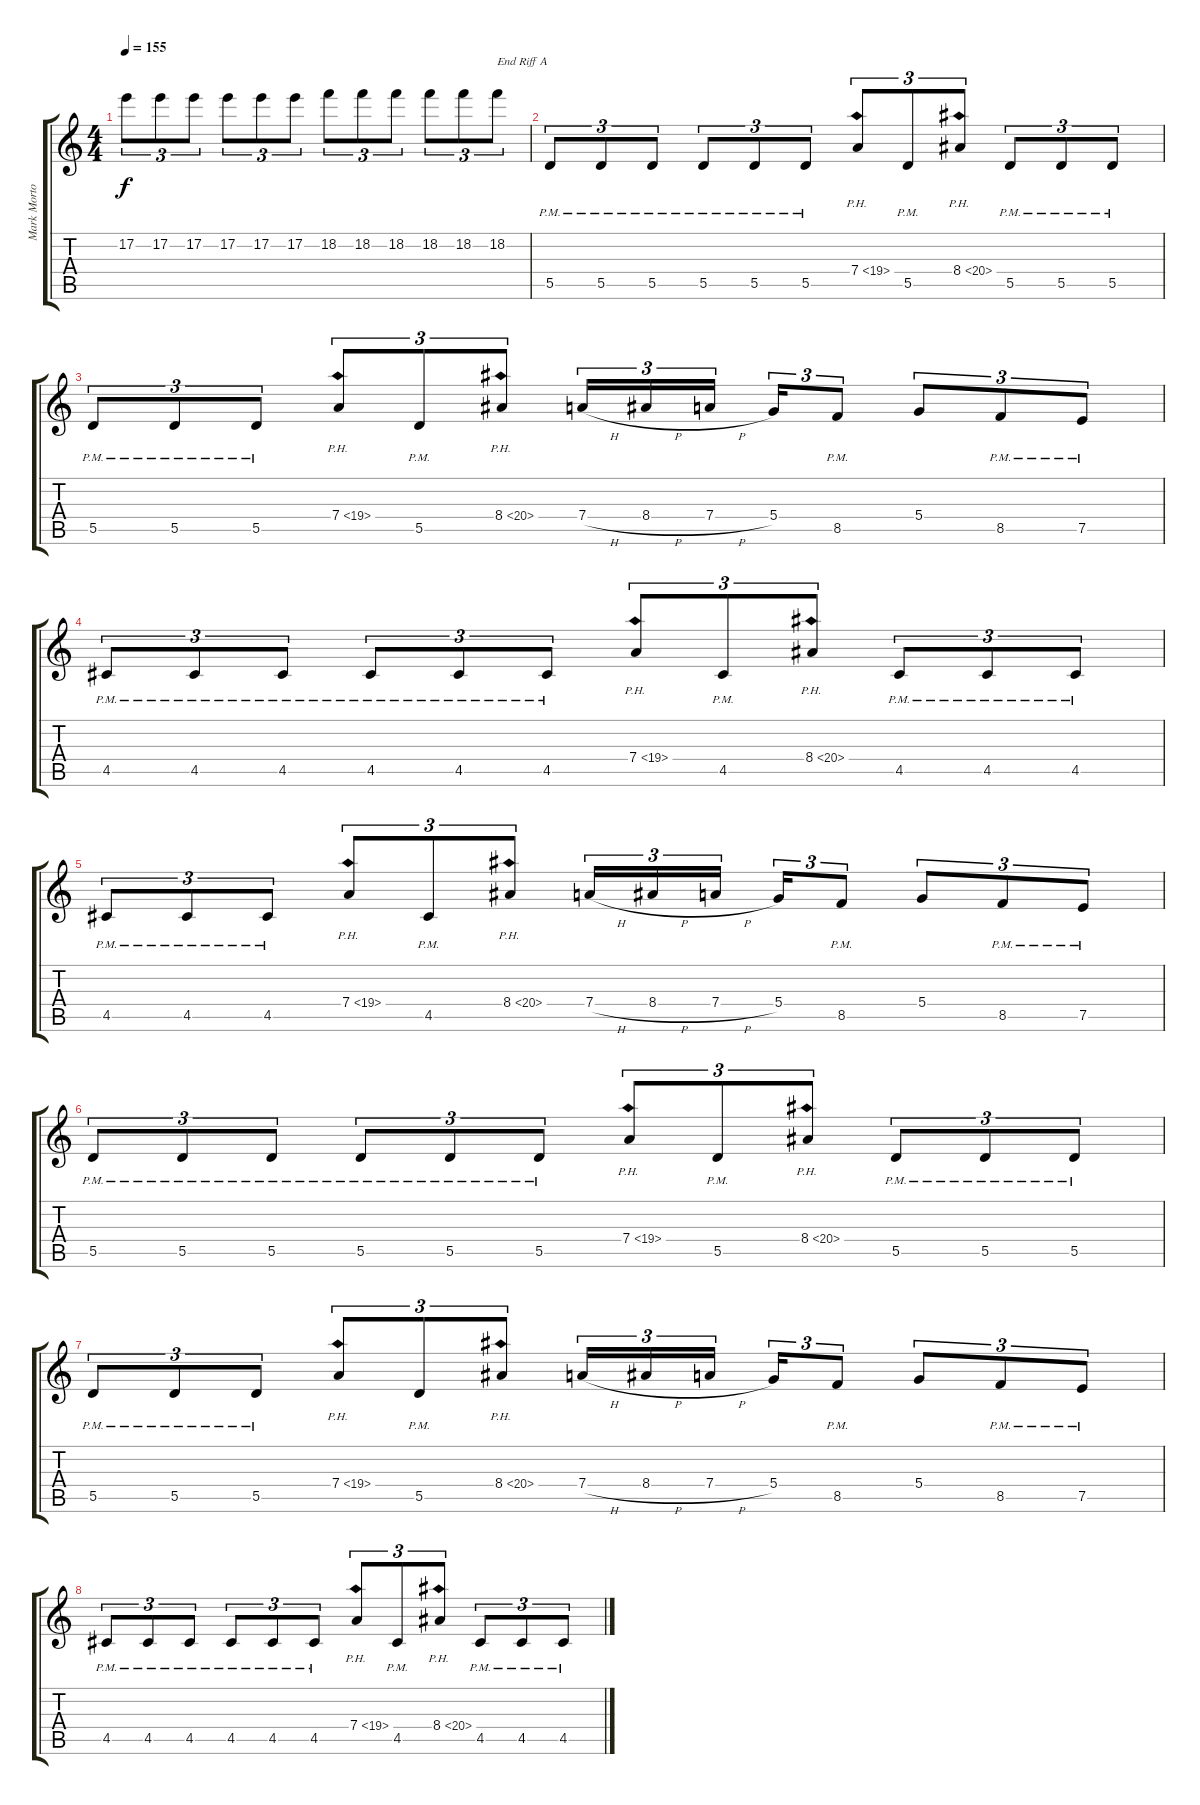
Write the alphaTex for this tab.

\track ("Mark Morton" "Mark Morto") {instrument distortionguitar}
\staff {score tabs}
\tuning (E4 B3 G3 D3 A2 D2) {hide}
\ts (4 4)
\tempo 155
\clef g2
\ks c
17.2.8{tu (3 2) dy f} 17.2.8{tu (3 2)} 17.2.8{tu (3 2)} 17.2.8{tu (3 2)} 17.2.8{tu (3 2)} 17.2.8{tu (3 2)} 18.2.8{tu (3 2)} 18.2.8{tu (3 2)} 18.2.8{tu (3 2)} 18.2.8{tu (3 2)} 18.2.8{tu (3 2)} 18.2.8{tu (3 2) txt "End Riff A"} |
5.5{pm}.8{tu (3 2)} 5.5{pm}.8{tu (3 2)} 5.5{pm}.8{tu (3 2)} 5.5{pm}.8{tu (3 2)} 5.5{pm}.8{tu (3 2)} 5.5{pm}.8{tu (3 2)} 7.4{ph 12}.8{tu (3 2)} 5.5{pm}.8{tu (3 2)} 8.4{ph 12}.8{tu (3 2)} 5.5{pm}.8{tu (3 2)} 5.5{pm}.8{tu (3 2)} 5.5{pm}.8{tu (3 2)} |
5.5{pm}.8{tu (3 2)} 5.5{pm}.8{tu (3 2)} 5.5{pm}.8{tu (3 2)} 7.4{ph 12}.8{tu (3 2)} 5.5{pm}.8{tu (3 2)} 8.4{ph 12}.8{tu (3 2)} 7.4{h}.16{tu (3 2)} 8.4{h}.16{tu (3 2)} 7.4{h}.16{tu (3 2) beam splitsecondary} 5.4.16{tu (3 2)} 8.5{pm}.8{tu (3 2)} 5.4.8{tu (3 2)} 8.5{pm}.8{tu (3 2)} 7.5{pm}.8{tu (3 2)} |
4.5{pm}.8{tu (3 2)} 4.5{pm}.8{tu (3 2)} 4.5{pm}.8{tu (3 2)} 4.5{pm}.8{tu (3 2)} 4.5{pm}.8{tu (3 2)} 4.5{pm}.8{tu (3 2)} 7.4{ph 12}.8{tu (3 2)} 4.5{pm}.8{tu (3 2)} 8.4{ph 12}.8{tu (3 2)} 4.5{pm}.8{tu (3 2)} 4.5{pm}.8{tu (3 2)} 4.5{pm}.8{tu (3 2)} |
4.5{pm}.8{tu (3 2)} 4.5{pm}.8{tu (3 2)} 4.5{pm}.8{tu (3 2)} 7.4{ph 12}.8{tu (3 2)} 4.5{pm}.8{tu (3 2)} 8.4{ph 12}.8{tu (3 2)} 7.4{h}.16{tu (3 2)} 8.4{h}.16{tu (3 2)} 7.4{h}.16{tu (3 2) beam splitsecondary} 5.4.16{tu (3 2)} 8.5{pm}.8{tu (3 2)} 5.4.8{tu (3 2)} 8.5{pm}.8{tu (3 2)} 7.5{pm}.8{tu (3 2)} |
5.5{pm}.8{tu (3 2)} 5.5{pm}.8{tu (3 2)} 5.5{pm}.8{tu (3 2)} 5.5{pm}.8{tu (3 2)} 5.5{pm}.8{tu (3 2)} 5.5{pm}.8{tu (3 2)} 7.4{ph 12}.8{tu (3 2)} 5.5{pm}.8{tu (3 2)} 8.4{ph 12}.8{tu (3 2)} 5.5{pm}.8{tu (3 2)} 5.5{pm}.8{tu (3 2)} 5.5{pm}.8{tu (3 2)} |
5.5{pm}.8{tu (3 2)} 5.5{pm}.8{tu (3 2)} 5.5{pm}.8{tu (3 2)} 7.4{ph 12}.8{tu (3 2)} 5.5{pm}.8{tu (3 2)} 8.4{ph 12}.8{tu (3 2)} 7.4{h}.16{tu (3 2)} 8.4{h}.16{tu (3 2)} 7.4{h}.16{tu (3 2) beam splitsecondary} 5.4.16{tu (3 2)} 8.5{pm}.8{tu (3 2)} 5.4.8{tu (3 2)} 8.5{pm}.8{tu (3 2)} 7.5{pm}.8{tu (3 2)} |
4.5{pm}.8{tu (3 2)} 4.5{pm}.8{tu (3 2)} 4.5{pm}.8{tu (3 2)} 4.5{pm}.8{tu (3 2)} 4.5{pm}.8{tu (3 2)} 4.5{pm}.8{tu (3 2)} 7.4{ph 12}.8{tu (3 2)} 4.5{pm}.8{tu (3 2)} 8.4{ph 12}.8{tu (3 2)} 4.5{pm}.8{tu (3 2)} 4.5{pm}.8{tu (3 2)} 4.5{pm}.8{tu (3 2)}
